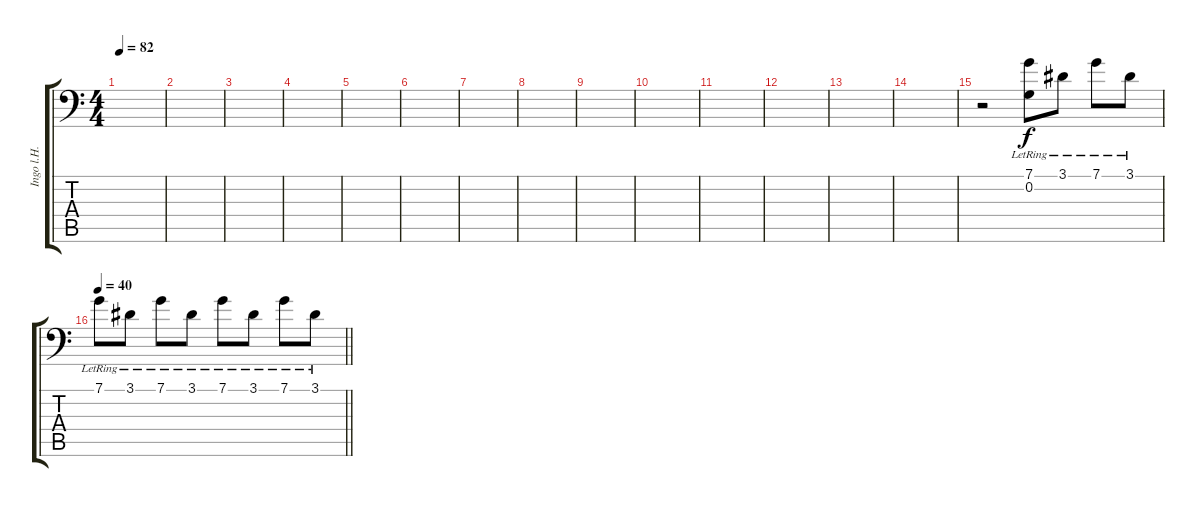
\track ("Ingo l.H." "Ingo l.H.") {instrument electricbassfinger}
\staff {score tabs}
\tuning (C3 G2 D2 A1 E1 B0) {hide}
\ts (4 4)
\tempo 82
\clef f4
\ks c
|
|
|
|
|
|
|
|
|
|
|
|
|
|
r.2 (7.1{lr} 0.2{lr}).8 3.1{lr}.8 7.1{lr}.8 3.1{lr}.8 |
\tempo 40
\barLineRight lightlight
7.1{lr}.8 3.1{lr}.8 7.1{lr}.8 3.1{lr}.8 7.1{lr}.8 3.1{lr}.8 7.1{lr}.8 3.1{lr}.8
